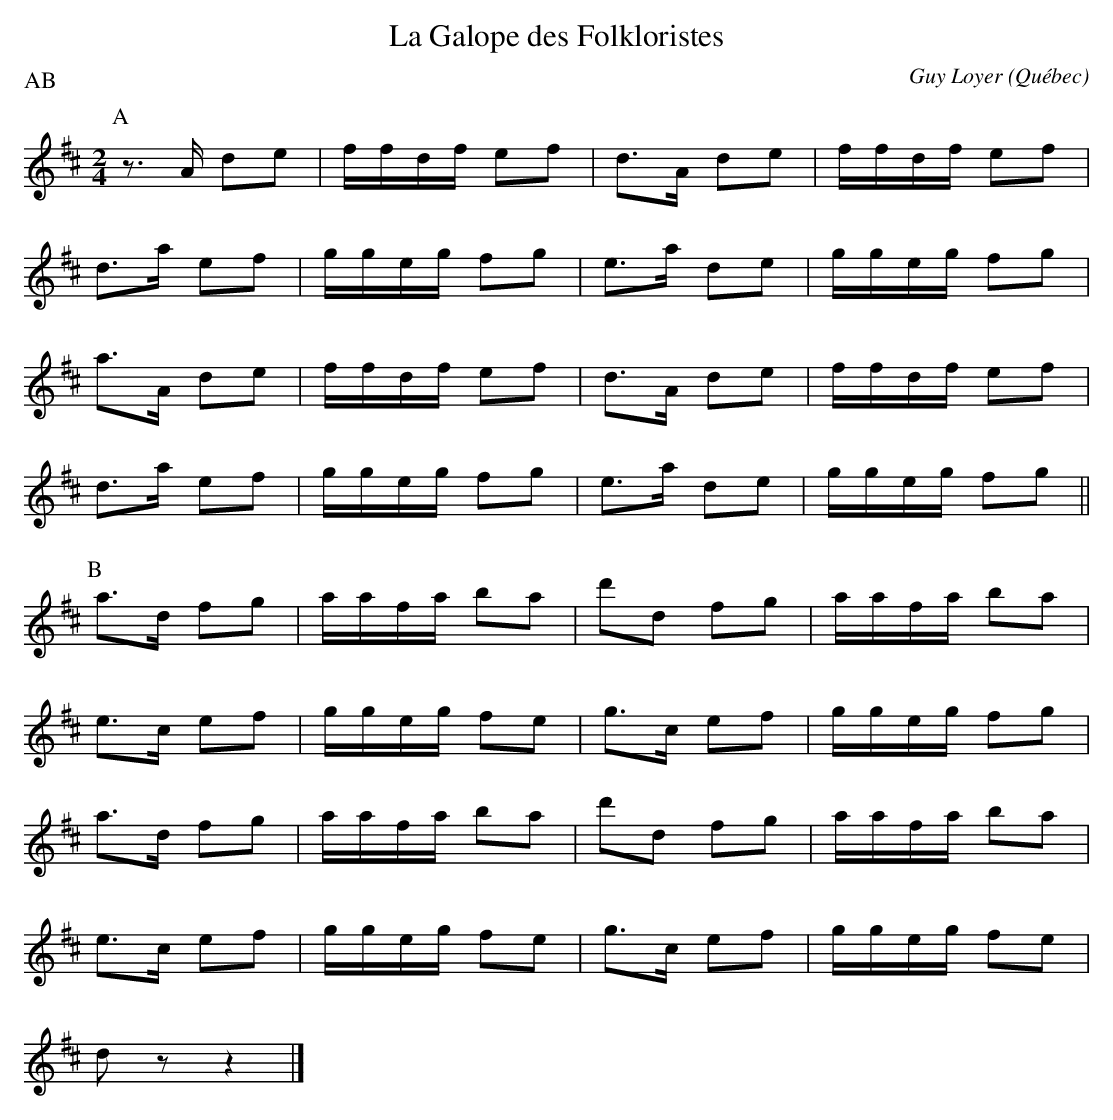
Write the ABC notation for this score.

X:1
T:La Galope des Folkloristes
C:Guy Loyer
O:Québec
P:AB
M:2/4
L:1/8
K:Dmaj
P:A
z>A de | f/f/d/f/ ef | d>A de | f/f/d/f/ ef |
d>a ef | g/g/e/g/ fg | e>a de | g/g/e/g/ fg |
a>A de | f/f/d/f/ ef | d>A de | f/f/d/f/ ef |
d>a ef | g/g/e/g/ fg | e>a de | g/g/e/g/ fg ||
P:B
a>d fg | a/a/f/a/ ba | d'd fg | a/a/f/a/ ba |
e>c ef | g/g/e/g/ fe | g>c ef | g/g/e/g/ fg |
a>d fg | a/a/f/a/ ba | d'd fg | a/a/f/a/ ba |
e>c ef | g/g/e/g/ fe | g>c ef | g/g/e/g/ fe |
d z z2 |]
